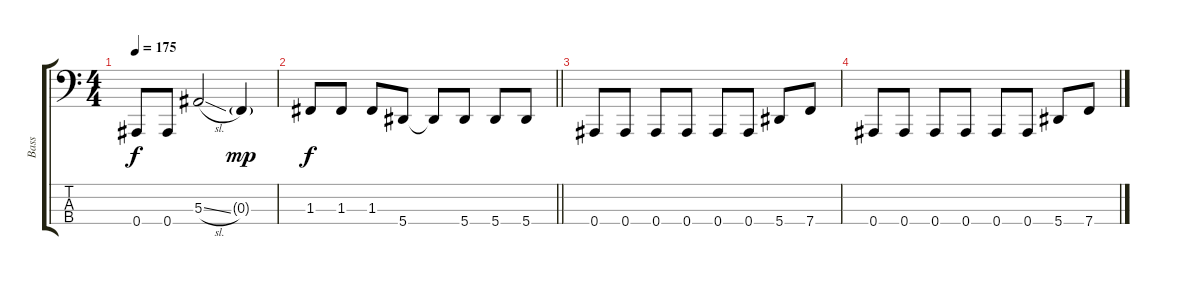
\track ("Bass" "Bass") {instrument electricbassfinger}
\staff {score tabs}
\tuning (Eb2 Bb1 F1 Bb0) {hide}
\ts (4 4)
\tempo 175
\clef f4
\ks c
0.4.8{dy f} 0.4.8 5.3{sl}.2 0.3{g}.4{dy mp} |
\barLineRight lightlight
1.3.8{dy f} 1.3.8 1.3.8 5.4.8 5.4{t}.8 5.4.8 5.4.8 5.4.8 |
0.4.8 0.4.8 0.4.8 0.4.8 0.4.8 0.4.8 5.4.8 7.4.8 |
0.4.8 0.4.8 0.4.8 0.4.8 0.4.8 0.4.8 5.4.8 7.4.8
